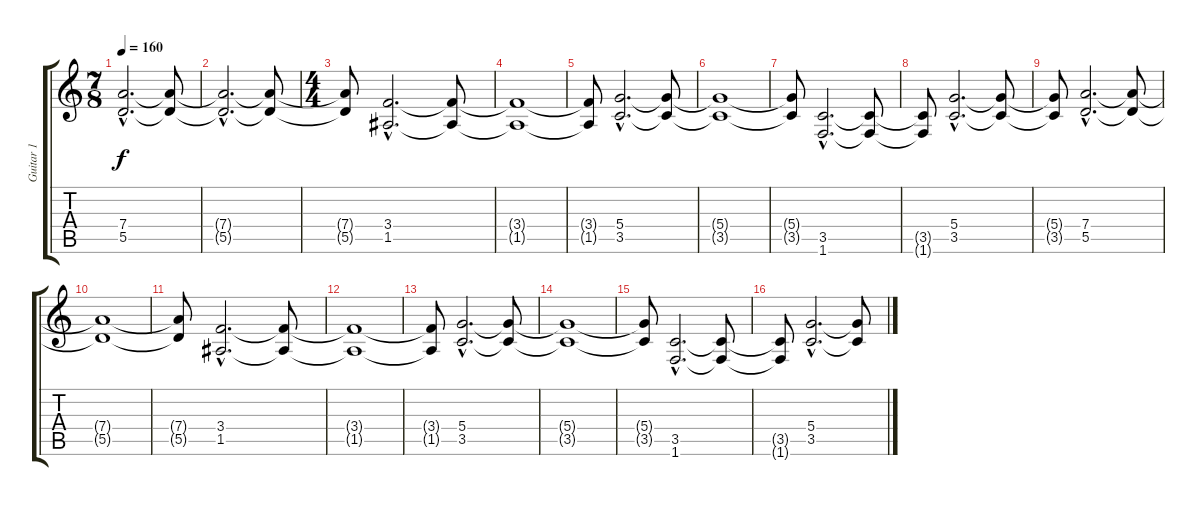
\track ("Guitar 1" "Guitar 1") {instrument distortionguitar}
\staff {score tabs}
\tuning (E4 B3 G3 D3 A2 E2) {hide}
\ts (7 8)
\tempo 160
\clef g2
\ks c
(7.4{hac t} 5.5{hac t}).2{d dy f} (7.4{t} 5.5{t}).8 |
(7.4{hac t} 5.5{hac t}).2{d} (7.4{t} 5.5{t}).8 |
\ts (4 4)
(7.4{t} 5.5{t}).8 (3.4{hac} 1.5{hac}).2{d} (3.4{t} 1.5{t}).8 |
(3.4{t} 1.5{t}).1 |
(3.4{t} 1.5{t}).8 (5.4{hac} 3.5{hac}).2{d} (5.4{t} 3.5{t}).8 |
(5.4{t} 3.5{t}).1 |
(5.4{t} 3.5{t}).8 (3.5{hac} 1.6{hac}).2{d} (3.5{t} 1.6{t}).8 |
(3.5{t} 1.6{t}).8 (5.4{hac} 3.5{hac}).2{d} (5.4{t} 3.5{t}).8 |
(5.4{t} 3.5{t}).8 (7.4{hac} 5.5{hac}).2{d} (7.4{t} 5.5{t}).8 |
(7.4{t} 5.5{t}).1 |
(7.4{t} 5.5{t}).8 (3.4{hac} 1.5{hac}).2{d} (3.4{t} 1.5{t}).8 |
(3.4{t} 1.5{t}).1 |
(3.4{t} 1.5{t}).8 (5.4{hac} 3.5{hac}).2{d} (5.4{t} 3.5{t}).8 |
(5.4{t} 3.5{t}).1 |
(5.4{t} 3.5{t}).8 (3.5{hac} 1.6{hac}).2{d} (3.5{t} 1.6{t}).8 |
(3.5{t} 1.6{t}).8 (5.4{hac} 3.5{hac}).2{d} (5.4{t} 3.5{t}).8
